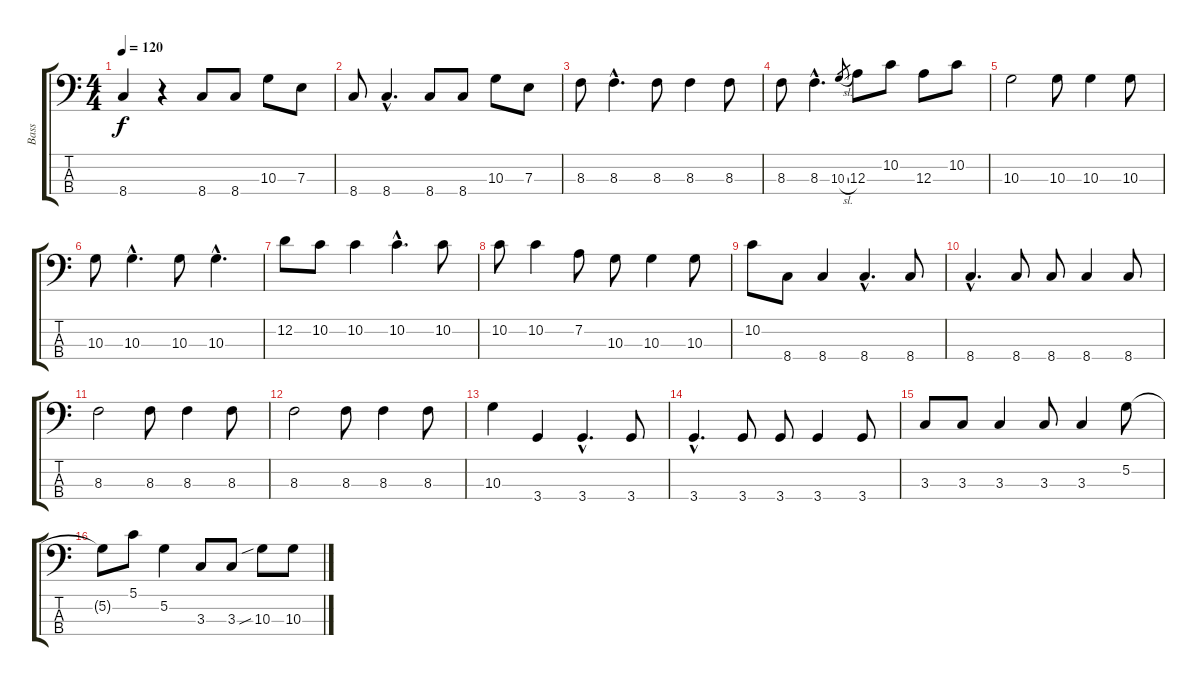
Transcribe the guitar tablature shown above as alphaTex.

\track ("Bass" "Bass") {instrument electricbasspick}
\staff {score tabs}
\tuning (G2 D2 A1 E1) {hide}
\ts (4 4)
\tempo 120
\clef f4
\ks c
8.4.4{dy f} r.4 8.4.8 8.4.8 10.3.8 7.3.8 |
8.4.8 8.4{hac}.4{d} 8.4.8 8.4.8 10.3.8 7.3.8 |
8.3.8 8.3{hac}.4{d} 8.3.8 8.3.4 8.3.8 |
8.3.8 8.3{hac}.4{d} 10.3{sl}.8{gr} 12.3.8 10.2.8 12.3.8 10.2.8 |
10.3.2 10.3.8 10.3.4 10.3.8 |
10.3.8 10.3{hac}.4{d} 10.3.8 10.3{hac}.4{d} |
12.2.8 10.2.8 10.2.4 10.2{hac}.4{d} 10.2.8 |
10.2.8 10.2.4 7.2.8 10.3.8 10.3.4 10.3.8 |
10.2.8 8.4.8 8.4.4 8.4{hac}.4{d} 8.4.8 |
8.4{hac}.4{d} 8.4.8 8.4.8 8.4.4 8.4.8 |
8.3.2 8.3.8 8.3.4 8.3.8 |
8.3.2 8.3.8 8.3.4 8.3.8 |
10.3.4 3.4.4 3.4{hac}.4{d} 3.4.8 |
3.4{hac}.4{d} 3.4.8 3.4.8 3.4.4 3.4.8 |
3.3.8 3.3.8 3.3.4 3.3.8 3.3.4 5.2.8 |
5.2{t}.8 5.1.8 5.2.4 3.3.8 3.3.8 10.3{sib}.8 10.3.8
